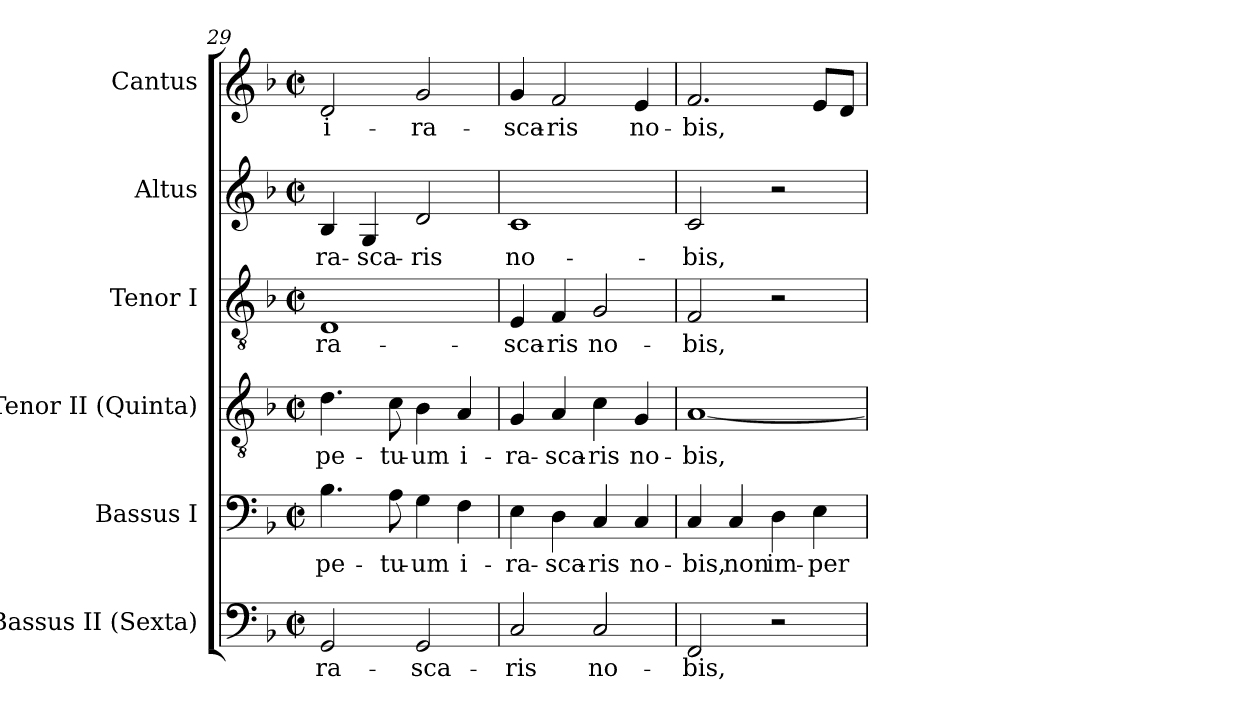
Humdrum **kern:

**kern	**text	**kern	**text	**kern	**text	**kern	**text	**kern	**text	**kern	**text
*part6	*part6	*part5	*part5	*part4	*part4	*part3	*part3	*part2	*part2	*part1	*part1
*staff6	*staff6	*staff5	*staff5	*staff4	*staff4	*staff3	*staff3	*staff2	*staff2	*staff1	*staff1
*I"Bassus II (Sexta)	*	*I"Bassus I	*	*I"Tenor II (Quinta)	*	*I"Tenor I	*	*I"Altus	*	*I"Cantus	*
*I'B.	*	*I'B.	*	*I'T.	*	*I'T.	*	*I'A.	*	*I'A.	*
*clefF4	*	*clefF4	*	*clefGv2	*	*clefGv2	*	*clefG2	*	*clefG2	*
*	*	*	*	*ITrd7c12	*	*ITrd7c12	*	*	*	*	*
*k[b-]	*	*k[b-]	*	*k[b-]	*	*k[b-]	*	*k[b-]	*	*k[b-]	*
*F:	*	*F:	*	*F:	*	*F:	*	*F:	*	*F:	*
*M2/2	*	*M2/2	*	*M2/2	*	*M2/2	*	*M2/2	*	*M2/2	*
*met(c|)	*	*met(c|)	*	*met(c|)	*	*met(c|)	*	*met(c|)	*	*met(c|)	*
=29	=29	=29	=29	=29	=29	=29	=29	=29	=29	=29	=29
!	!LO:LY:b:color=#000000	!	!	!	!	!	!	!	!	!	!
!	!	!	!LO:LY:b:color=#000000	!	!	!	!	!	!	!	!
!	!	!	!	!	!LO:LY:b:color=#000000	!	!	!	!	!	!
!	!	!	!	!	!	!	!LO:LY:b:color=#000000	!	!	!	!
!	!	!	!	!	!	!	!	!	!LO:LY:b:color=#000000	!	!
!	!	!	!	!	!	!	!	!	!	!	!LO:LY:b:color=#000000
2GGi/	-ra-	4.B-i\	-pe-	4.Di\	-pe-	1DDi	-ra-	4B-i/	-ra-	2di/	i-
!	!	!	!	!	!	!	!	!	!LO:LY:b:color=#000000	!	!
.	.	.	.	.	.	.	.	4Gi/	-sca-	.	.
!	!	!	!LO:LY:b:color=#000000	!	!	!	!	!	!	!	!
!	!	!	!	!	!LO:LY:b:color=#000000	!	!	!	!	!	!
.	.	8Ai\	-tu-	8Ci\	-tu-	.	.	.	.	.	.
!	!LO:LY:b:color=#000000	!	!	!	!	!	!	!	!	!	!
!	!	!	!LO:LY:b:color=#000000	!	!	!	!	!	!	!	!
!	!	!	!	!	!LO:LY:b:color=#000000	!	!	!	!	!	!
!	!	!	!	!	!	!	!	!	!LO:LY:b:color=#000000	!	!
!	!	!	!	!	!	!	!	!	!	!	!LO:LY:b:color=#000000
2GGi/	-sca-	4Gi\	-um	4BB-i\	-um	.	.	2di/	-ris	2gi/	-ra-
!	!	!	!LO:LY:b:color=#000000	!	!	!	!	!	!	!	!
!	!	!	!	!	!LO:LY:b:color=#000000	!	!	!	!	!	!
.	.	4Fi\	i-	4AAi/	i-	.	.	.	.	.	.
=30	=30	=30	=30	=30	=30	=30	=30	=30	=30	=30	=30
!	!LO:LY:b:color=#000000	!	!	!	!	!	!	!	!	!	!
!	!	!	!LO:LY:b:color=#000000	!	!	!	!	!	!	!	!
!	!	!	!	!	!LO:LY:b:color=#000000	!	!	!	!	!	!
!	!	!	!	!	!	!	!LO:LY:b:color=#000000	!	!	!	!
!	!	!	!	!	!	!	!	!	!LO:LY:b:color=#000000	!	!
!	!	!	!	!	!	!	!	!	!	!	!LO:LY:b:color=#000000
2Ci/	-ris	4Ei\	-ra-	4GGi/	-ra-	4EEi/	-sca-	1ci	no-	4gi/	-sca-
!	!	!	!LO:LY:b:color=#000000	!	!	!	!	!	!	!	!
!	!	!	!	!	!LO:LY:b:color=#000000	!	!	!	!	!	!
!	!	!	!	!	!	!	!LO:LY:b:color=#000000	!	!	!	!
!	!	!	!	!	!	!	!	!	!	!	!LO:LY:b:color=#000000
.	.	4Di\	-sca-	4AAi/	-sca-	4FFi/	-ris	.	.	2fi/	-ris
!	!LO:LY:b:color=#000000	!	!	!	!	!	!	!	!	!	!
!	!	!	!LO:LY:b:color=#000000	!	!	!	!	!	!	!	!
!	!	!	!	!	!LO:LY:b:color=#000000	!	!	!	!	!	!
!	!	!	!	!	!	!	!LO:LY:b:color=#000000	!	!	!	!
2Ci/	no-	4Ci/	-ris	4Ci\	-ris	2GGi/	no-	.	.	.	.
!	!	!	!LO:LY:b:color=#000000	!	!	!	!	!	!	!	!
!	!	!	!	!	!LO:LY:b:color=#000000	!	!	!	!	!	!
!	!	!	!	!	!	!	!	!	!	!	!LO:LY:b:color=#000000
.	.	4Ci/	no-	4GGi/	no-	.	.	.	.	4ei/	no-
!!LO:LB:g=z
=31	=31	=31	=31	=31	=31	=31	=31	=31	=31	=31	=31
!	!LO:LY:b:color=#000000	!	!	!	!	!	!	!	!	!	!
!	!	!	!LO:LY:b:color=#000000	!	!	!	!	!	!	!	!
!	!	!	!	!	!LO:LY:b:color=#000000	!	!	!	!	!	!
!	!	!	!	!	!	!	!LO:LY:b:color=#000000	!	!	!	!
!	!	!	!	!	!	!	!	!	!LO:LY:b:color=#000000	!	!
!	!	!	!	!	!	!	!	!	!	!	!LO:LY:b:color=#000000
2FFi/	-bis,	4Ci/	-bis,	[<1AAi	-bis,	2FFi/	-bis,	2ci/	-bis,	2.fi/	-bis,
!	!	!	!LO:LY:b:color=#000000	!	!	!	!	!	!	!	!
.	.	4Ci/	non	.	.	.	.	.	.	.	.
!	!	!	!LO:LY:b:color=#000000	!	!	!	!	!	!	!	!
2r	.	4Di\	im-	.	.	2r	.	2r	.	.	.
!	!	!	!LO:LY:b:color=#000000	!	!	!	!	!	!	!	!
.	.	4Ei\	-per-	.	.	.	.	.	.	8ei/L	.
.	.	.	.	.	.	.	.	.	.	8di/J	.
=	=	=	=	=	=	=	=	=	=	=	=
*-	*-	*-	*-	*-	*-	*-	*-	*-	*-	*-	*-
